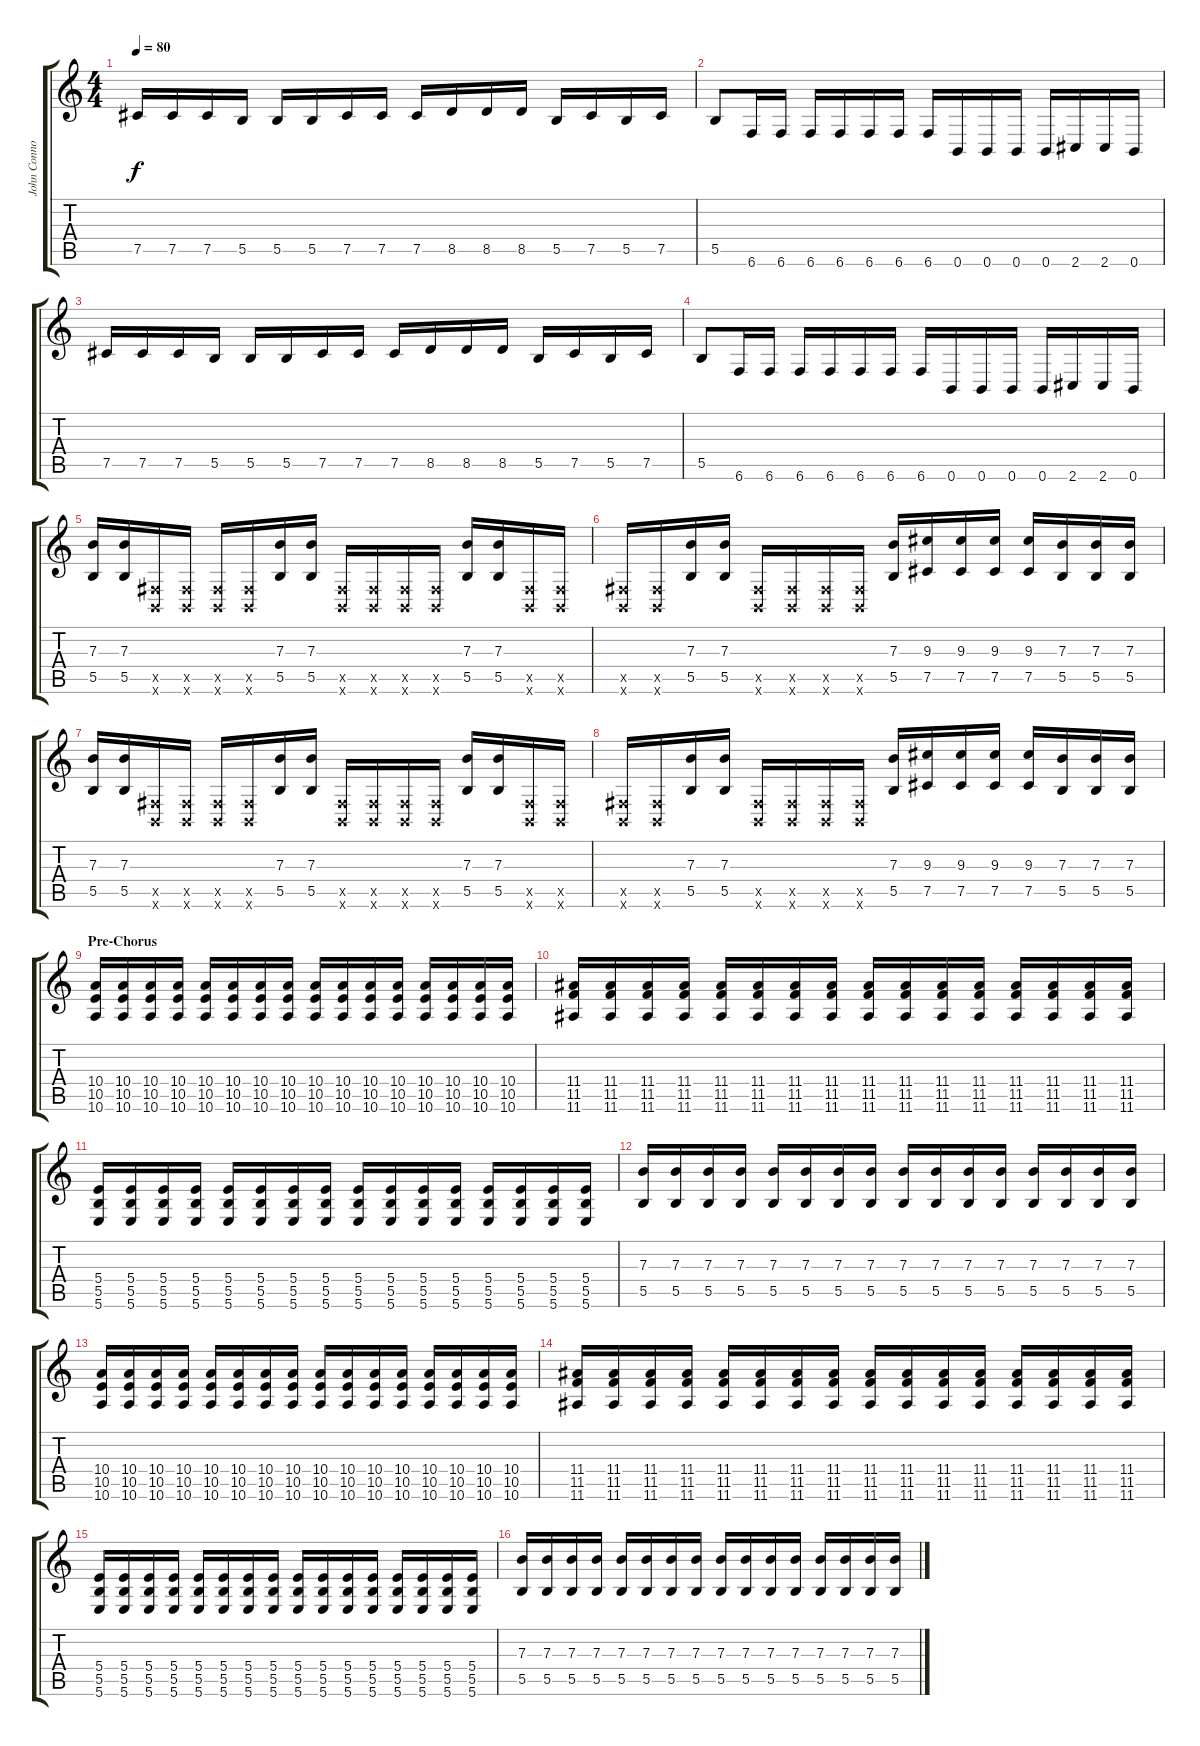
\track ("John Connolly" "John Conno") {instrument overdrivenguitar}
\staff {score tabs}
\tuning (Db4 Ab3 E3 B2 Gb2 B1) {hide}
\ts (4 4)
\tempo 80
\clef g2
\ks c
7.5.16{dy f} 7.5.16 7.5.16 5.5.16 5.5.16 5.5.16 7.5.16 7.5.16 7.5.16 8.5.16 8.5.16 8.5.16 5.5.16 7.5.16 5.5.16 7.5.16 |
5.5.8 6.6.16 6.6.16 6.6.16 6.6.16 6.6.16 6.6.16 6.6.16 0.6.16 0.6.16 0.6.16 0.6.16 2.6.16 2.6.16 0.6.16 |
7.5.16 7.5.16 7.5.16 5.5.16 5.5.16 5.5.16 7.5.16 7.5.16 7.5.16 8.5.16 8.5.16 8.5.16 5.5.16 7.5.16 5.5.16 7.5.16 |
5.5.8 6.6.16 6.6.16 6.6.16 6.6.16 6.6.16 6.6.16 6.6.16 0.6.16 0.6.16 0.6.16 0.6.16 2.6.16 2.6.16 0.6.16 |
(7.3 5.5).16 (7.3 5.5).16 (0.5{x} 0.6{x}).16 (0.5{x} 0.6{x}).16 (0.5{x} 0.6{x}).16 (0.5{x} 0.6{x}).16 (7.3 5.5).16 (7.3 5.5).16 (0.5{x} 0.6{x}).16 (0.5{x} 0.6{x}).16 (0.5{x} 0.6{x}).16 (0.5{x} 0.6{x}).16 (7.3 5.5).16 (7.3 5.5).16 (0.5{x} 0.6{x}).16 (0.5{x} 0.6{x}).16 |
(0.5{x} 0.6{x}).16 (0.5{x} 0.6{x}).16 (7.3 5.5).16 (7.3 5.5).16 (0.5{x} 0.6{x}).16 (0.5{x} 0.6{x}).16 (0.5{x} 0.6{x}).16 (0.5{x} 0.6{x}).16 (7.3 5.5).16 (9.3 7.5).16 (9.3 7.5).16 (9.3 7.5).16 (9.3 7.5).16 (7.3 5.5).16 (7.3 5.5).16 (7.3 5.5).16 |
(7.3 5.5).16 (7.3 5.5).16 (0.5{x} 0.6{x}).16 (0.5{x} 0.6{x}).16 (0.5{x} 0.6{x}).16 (0.5{x} 0.6{x}).16 (7.3 5.5).16 (7.3 5.5).16 (0.5{x} 0.6{x}).16 (0.5{x} 0.6{x}).16 (0.5{x} 0.6{x}).16 (0.5{x} 0.6{x}).16 (7.3 5.5).16 (7.3 5.5).16 (0.5{x} 0.6{x}).16 (0.5{x} 0.6{x}).16 |
(0.5{x} 0.6{x}).16 (0.5{x} 0.6{x}).16 (7.3 5.5).16 (7.3 5.5).16 (0.5{x} 0.6{x}).16 (0.5{x} 0.6{x}).16 (0.5{x} 0.6{x}).16 (0.5{x} 0.6{x}).16 (7.3 5.5).16 (9.3 7.5).16 (9.3 7.5).16 (9.3 7.5).16 (9.3 7.5).16 (7.3 5.5).16 (7.3 5.5).16 (7.3 5.5).16 |
\section ("" "Pre-Chorus")
(10.4 10.5 10.6).16 (10.4 10.5 10.6).16 (10.4 10.5 10.6).16 (10.4 10.5 10.6).16 (10.4 10.5 10.6).16 (10.4 10.5 10.6).16 (10.4 10.5 10.6).16 (10.4 10.5 10.6).16 (10.4 10.5 10.6).16 (10.4 10.5 10.6).16 (10.4 10.5 10.6).16 (10.4 10.5 10.6).16 (10.4 10.5 10.6).16 (10.4 10.5 10.6).16 (10.4 10.5 10.6).16 (10.4 10.5 10.6).16 |
(11.4 11.5 11.6).16 (11.4 11.5 11.6).16 (11.4 11.5 11.6).16 (11.4 11.5 11.6).16 (11.4 11.5 11.6).16 (11.4 11.5 11.6).16 (11.4 11.5 11.6).16 (11.4 11.5 11.6).16 (11.4 11.5 11.6).16 (11.4 11.5 11.6).16 (11.4 11.5 11.6).16 (11.4 11.5 11.6).16 (11.4 11.5 11.6).16 (11.4 11.5 11.6).16 (11.4 11.5 11.6).16 (11.4 11.5 11.6).16 |
(5.4 5.5 5.6).16 (5.4 5.5 5.6).16 (5.4 5.5 5.6).16 (5.4 5.5 5.6).16 (5.4 5.5 5.6).16 (5.4 5.5 5.6).16 (5.4 5.5 5.6).16 (5.4 5.5 5.6).16 (5.4 5.5 5.6).16 (5.4 5.5 5.6).16 (5.4 5.5 5.6).16 (5.4 5.5 5.6).16 (5.4 5.5 5.6).16 (5.4 5.5 5.6).16 (5.4 5.5 5.6).16 (5.4 5.5 5.6).16 |
(7.3 5.5).16 (7.3 5.5).16 (7.3 5.5).16 (7.3 5.5).16 (7.3 5.5).16 (7.3 5.5).16 (7.3 5.5).16 (7.3 5.5).16 (7.3 5.5).16 (7.3 5.5).16 (7.3 5.5).16 (7.3 5.5).16 (7.3 5.5).16 (7.3 5.5).16 (7.3 5.5).16 (7.3 5.5).16 |
(10.4 10.5 10.6).16 (10.4 10.5 10.6).16 (10.4 10.5 10.6).16 (10.4 10.5 10.6).16 (10.4 10.5 10.6).16 (10.4 10.5 10.6).16 (10.4 10.5 10.6).16 (10.4 10.5 10.6).16 (10.4 10.5 10.6).16 (10.4 10.5 10.6).16 (10.4 10.5 10.6).16 (10.4 10.5 10.6).16 (10.4 10.5 10.6).16 (10.4 10.5 10.6).16 (10.4 10.5 10.6).16 (10.4 10.5 10.6).16 |
(11.4 11.5 11.6).16 (11.4 11.5 11.6).16 (11.4 11.5 11.6).16 (11.4 11.5 11.6).16 (11.4 11.5 11.6).16 (11.4 11.5 11.6).16 (11.4 11.5 11.6).16 (11.4 11.5 11.6).16 (11.4 11.5 11.6).16 (11.4 11.5 11.6).16 (11.4 11.5 11.6).16 (11.4 11.5 11.6).16 (11.4 11.5 11.6).16 (11.4 11.5 11.6).16 (11.4 11.5 11.6).16 (11.4 11.5 11.6).16 |
(5.4 5.5 5.6).16 (5.4 5.5 5.6).16 (5.4 5.5 5.6).16 (5.4 5.5 5.6).16 (5.4 5.5 5.6).16 (5.4 5.5 5.6).16 (5.4 5.5 5.6).16 (5.4 5.5 5.6).16 (5.4 5.5 5.6).16 (5.4 5.5 5.6).16 (5.4 5.5 5.6).16 (5.4 5.5 5.6).16 (5.4 5.5 5.6).16 (5.4 5.5 5.6).16 (5.4 5.5 5.6).16 (5.4 5.5 5.6).16 |
(7.3 5.5).16 (7.3 5.5).16 (7.3 5.5).16 (7.3 5.5).16 (7.3 5.5).16 (7.3 5.5).16 (7.3 5.5).16 (7.3 5.5).16 (7.3 5.5).16 (7.3 5.5).16 (7.3 5.5).16 (7.3 5.5).16 (7.3 5.5).16 (7.3 5.5).16 (7.3 5.5).16 (7.3 5.5).16
